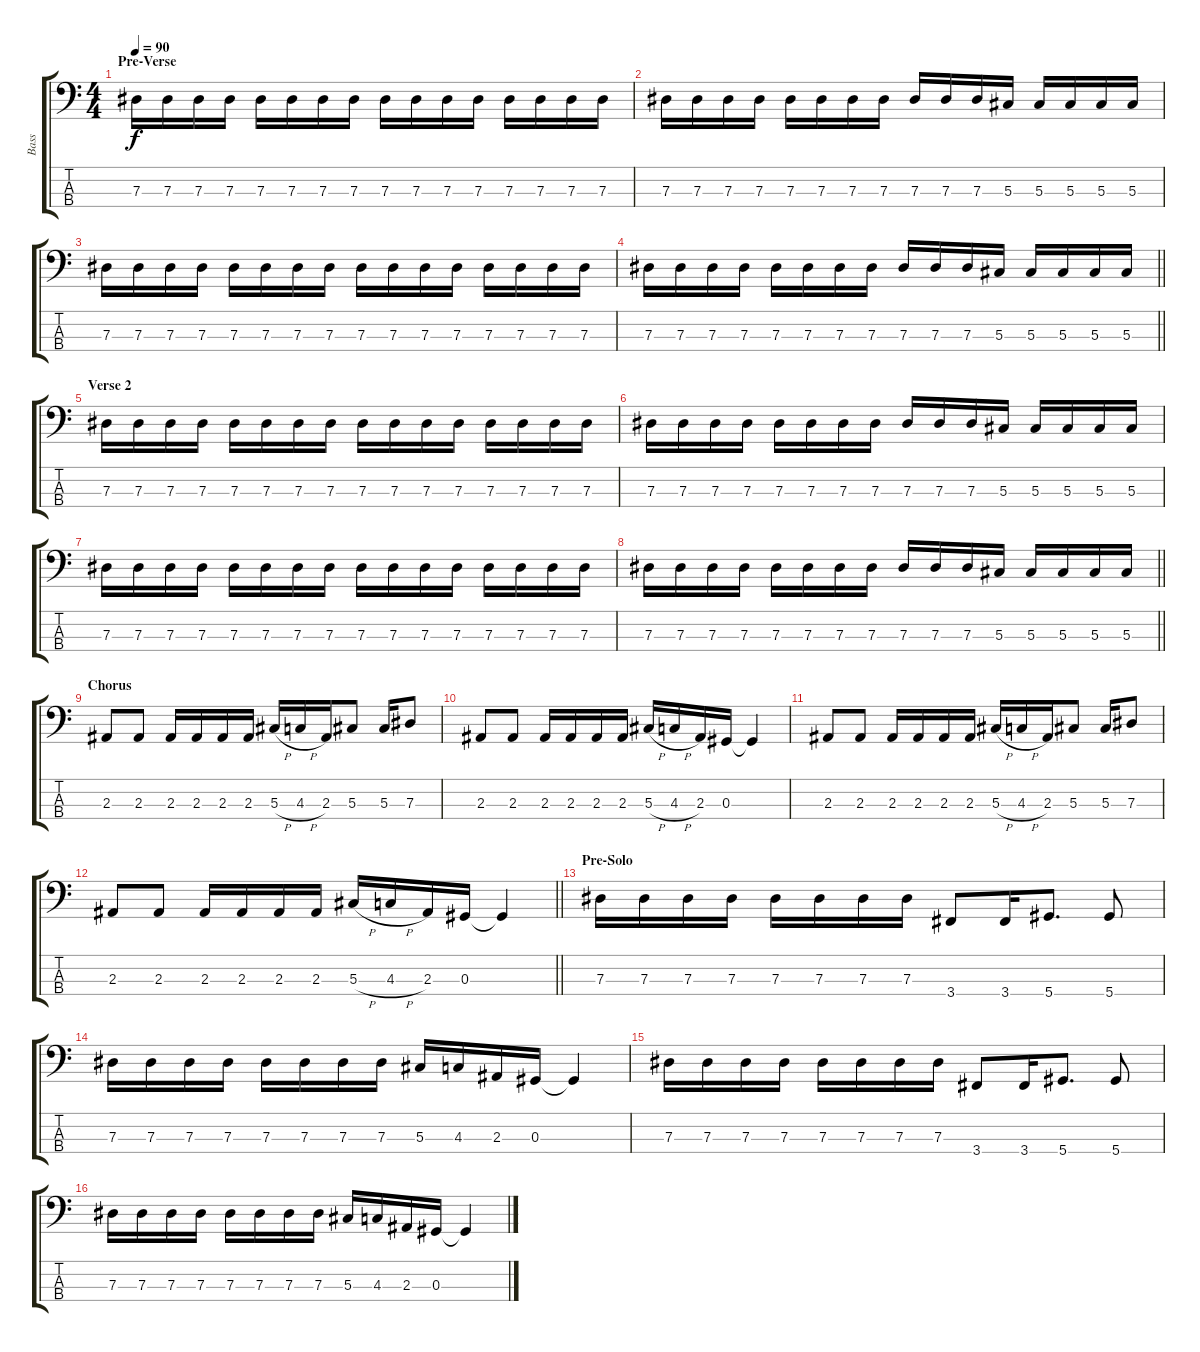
\track ("Bass" "Bass") {instrument electricbassfinger}
\staff {score tabs}
\tuning (Gb2 Db2 Ab1 Eb1) {hide}
\ts (4 4)
\section ("" "Pre-Verse")
\tempo 90
\clef f4
\ks c
7.3.16{dy f} 7.3.16 7.3.16 7.3.16 7.3.16 7.3.16 7.3.16 7.3.16 7.3.16 7.3.16 7.3.16 7.3.16 7.3.16 7.3.16 7.3.16 7.3.16 |
7.3.16 7.3.16 7.3.16 7.3.16 7.3.16 7.3.16 7.3.16 7.3.16 7.3.16 7.3.16 7.3.16 5.3.16 5.3.16 5.3.16 5.3.16 5.3.16 |
7.3.16 7.3.16 7.3.16 7.3.16 7.3.16 7.3.16 7.3.16 7.3.16 7.3.16 7.3.16 7.3.16 7.3.16 7.3.16 7.3.16 7.3.16 7.3.16 |
\barLineRight lightlight
7.3.16 7.3.16 7.3.16 7.3.16 7.3.16 7.3.16 7.3.16 7.3.16 7.3.16 7.3.16 7.3.16 5.3.16 5.3.16 5.3.16 5.3.16 5.3.16 |
\section ("" "Verse 2")
7.3.16 7.3.16 7.3.16 7.3.16 7.3.16 7.3.16 7.3.16 7.3.16 7.3.16 7.3.16 7.3.16 7.3.16 7.3.16 7.3.16 7.3.16 7.3.16 |
7.3.16 7.3.16 7.3.16 7.3.16 7.3.16 7.3.16 7.3.16 7.3.16 7.3.16 7.3.16 7.3.16 5.3.16 5.3.16 5.3.16 5.3.16 5.3.16 |
7.3.16 7.3.16 7.3.16 7.3.16 7.3.16 7.3.16 7.3.16 7.3.16 7.3.16 7.3.16 7.3.16 7.3.16 7.3.16 7.3.16 7.3.16 7.3.16 |
\barLineRight lightlight
7.3.16 7.3.16 7.3.16 7.3.16 7.3.16 7.3.16 7.3.16 7.3.16 7.3.16 7.3.16 7.3.16 5.3.16 5.3.16 5.3.16 5.3.16 5.3.16 |
\section ("" "Chorus")
2.3.8 2.3.8 2.3.16 2.3.16 2.3.16 2.3.16 5.3{h}.16 4.3{h}.16 2.3.16 5.3.8 5.3.16 7.3.8 |
2.3.8 2.3.8 2.3.16 2.3.16 2.3.16 2.3.16 5.3{h}.16 4.3{h}.16 2.3.16 0.3.16 0.3{t}.4 |
2.3.8 2.3.8 2.3.16 2.3.16 2.3.16 2.3.16 5.3{h}.16 4.3{h}.16 2.3.16 5.3.8 5.3.16 7.3.8 |
\barLineRight lightlight
2.3.8 2.3.8 2.3.16 2.3.16 2.3.16 2.3.16 5.3{h}.16 4.3{h}.16 2.3.16 0.3.16 0.3{t}.4 |
\section ("" "Pre-Solo")
7.3.16 7.3.16 7.3.16 7.3.16 7.3.16 7.3.16 7.3.16 7.3.16 3.4.8 3.4.16 5.4.8{d} 5.4.8 |
7.3.16 7.3.16 7.3.16 7.3.16 7.3.16 7.3.16 7.3.16 7.3.16 5.3.16 4.3.16 2.3.16 0.3.16 0.3{t}.4 |
7.3.16 7.3.16 7.3.16 7.3.16 7.3.16 7.3.16 7.3.16 7.3.16 3.4.8 3.4.16 5.4.8{d} 5.4.8 |
7.3.16 7.3.16 7.3.16 7.3.16 7.3.16 7.3.16 7.3.16 7.3.16 5.3.16 4.3.16 2.3.16 0.3.16 0.3{t}.4
